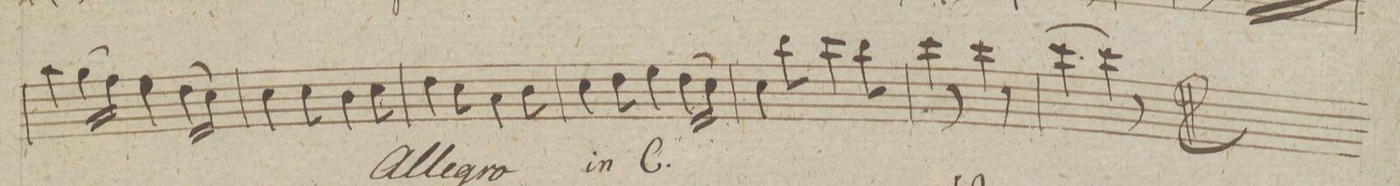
**kern	**dynam
*I"Clarinetto 1mo in C.	*
*clefG2	*
*k[f#c#g#]	*
*M6/8	*
4ff#\	.
(16ee\LL	.
16dd\JJ)	.
4cc#\	.
(16b\LL	.
16a\JJ)	.
=56	=56
4a\	.
8a\	.
4g#\	.
8a\	.
=57	=57
4b\	.
8a\	.
4f#\	.
8g#\	.
=58	=58
4a\	.
8b\	.
4cc#\	.
(16b\LL	.
16a\JJ)	.
=59	=59
4a\	.
8gg#\	.
4aa\	.
8gg#\	.
=60	=60
4aa\	.
8r	.
4aa\	.
8r	.
=61	=61
[4.aa\	.
4aa\]	.
8r	.
==	==
*-	*-
